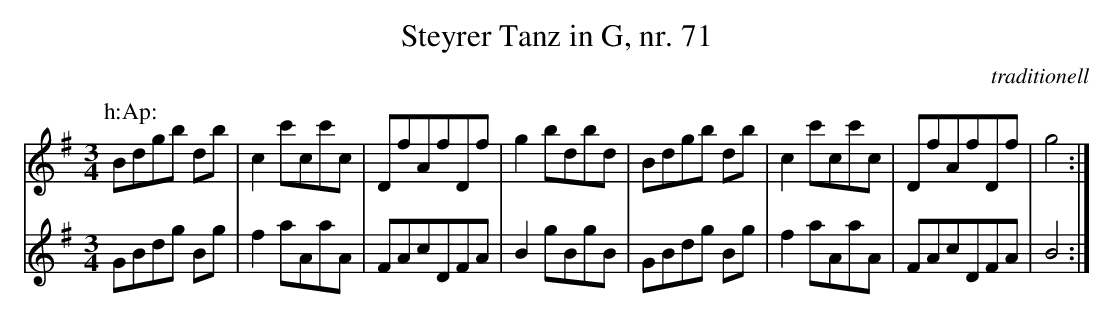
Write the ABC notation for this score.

X:1
T:Steyrer Tanz in G, nr. 71
C:traditionell
M:3/4
L:1/8
K:G
V:1
P:h:Ap:
Bdgb db | c2 c'cc'c | DfAfDf | g2 bdbd |\
Bdgb db | c2 c'cc'c | DfAfDf | g4 :|
V:2
GBdg Bg | f2 aAaA | FAcDFA | B2 gBgB |\
GBdg Bg | f2 aAaA | FAcDFA | B4 :|
